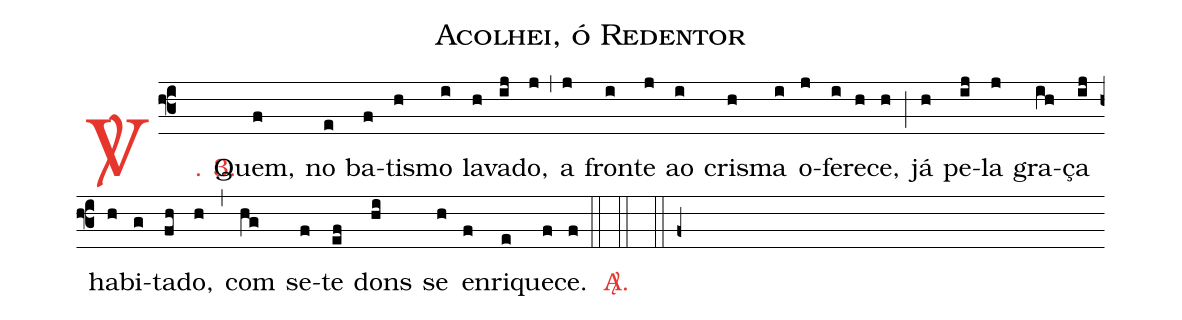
name: Acolhei, ó Redentor;
%%
(f3)

<c><sp>V/</sp>. 3.</c>() Quem,(f) no(e) ba(f)tis(h)mo(i) la(h)va(ij)do,(j) (,) a(j) fron(i)te(j) ao(i) cris(h)ma(i) o(j)fe(i)re(h)ce,(h) (;) já(h) pe(ij)la(j) gra(ih)ça(ij) ha(h)bi(g)ta(fh)do,(h) (,) com(hg) se(f)te(ef) dons(hi) se(h) en(f)ri(e)que(f)ce.(f)

(::)

<c><sp>A/</sp>.</c>(::)

(::)

(f+)
